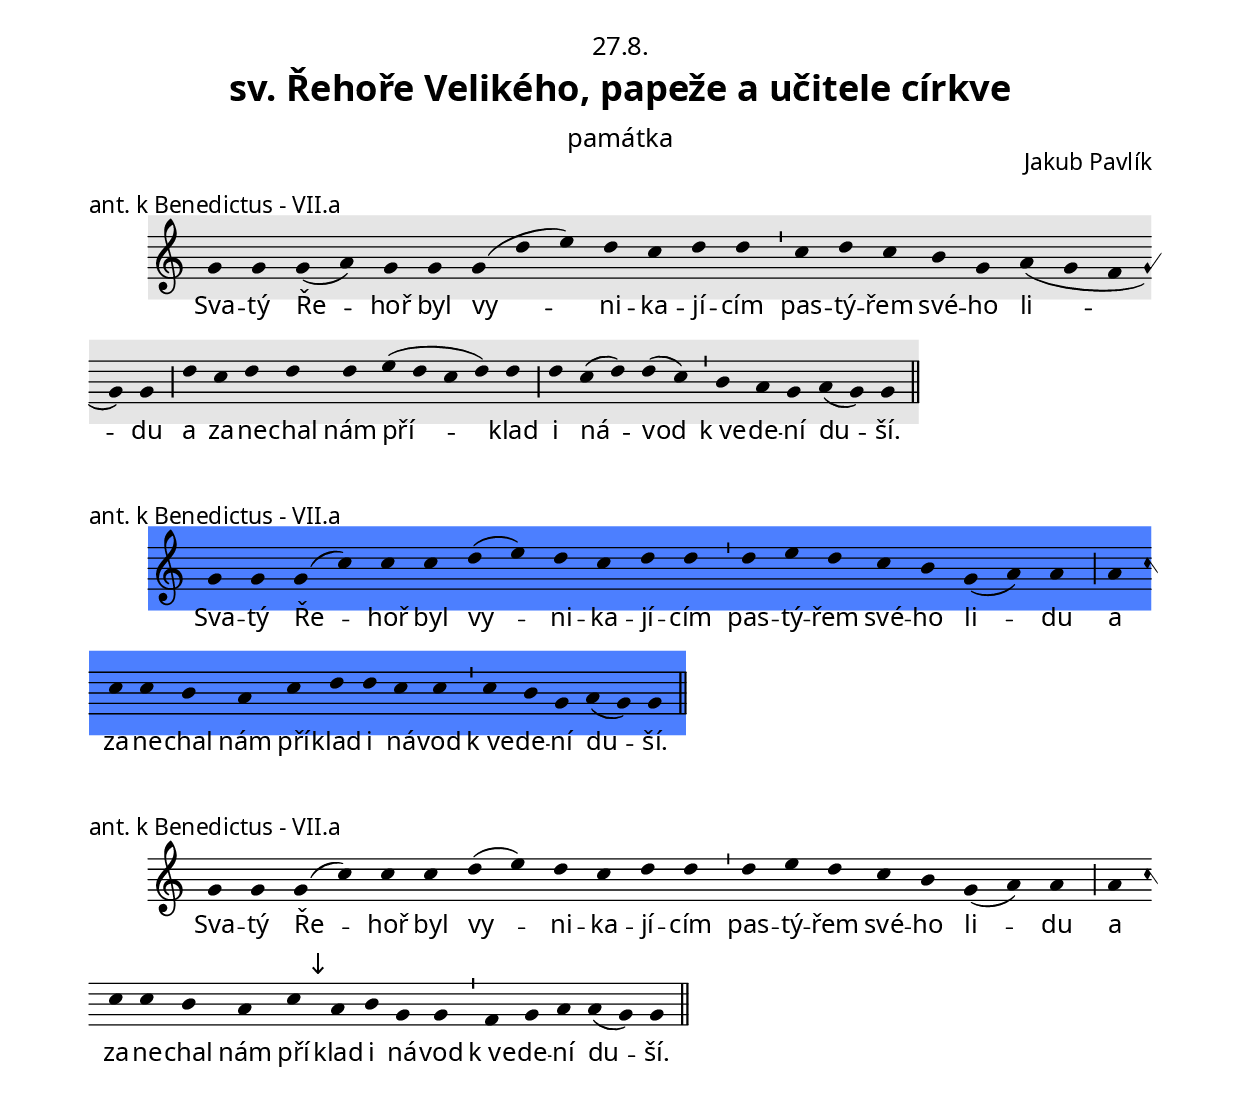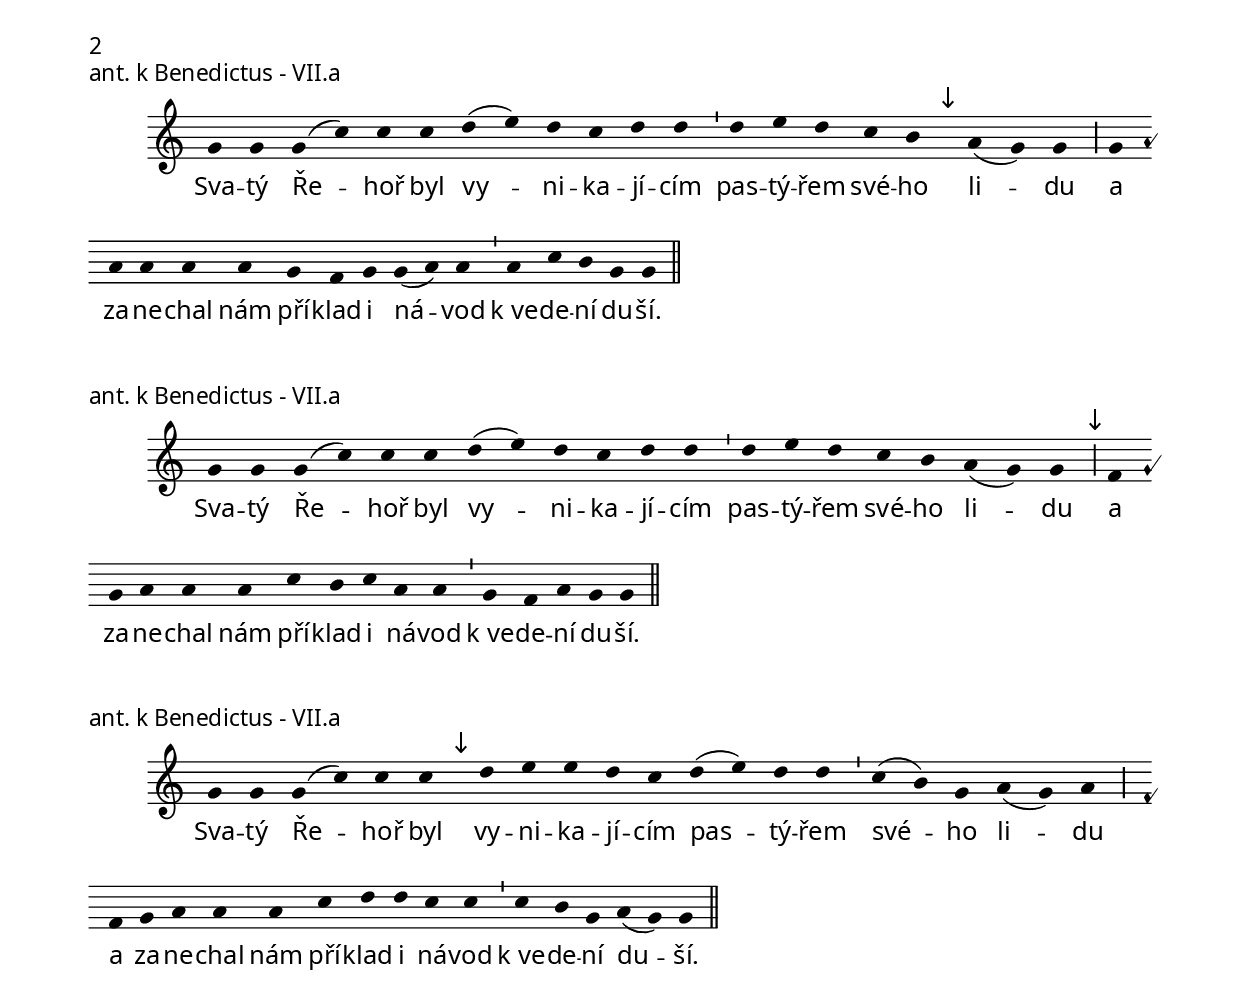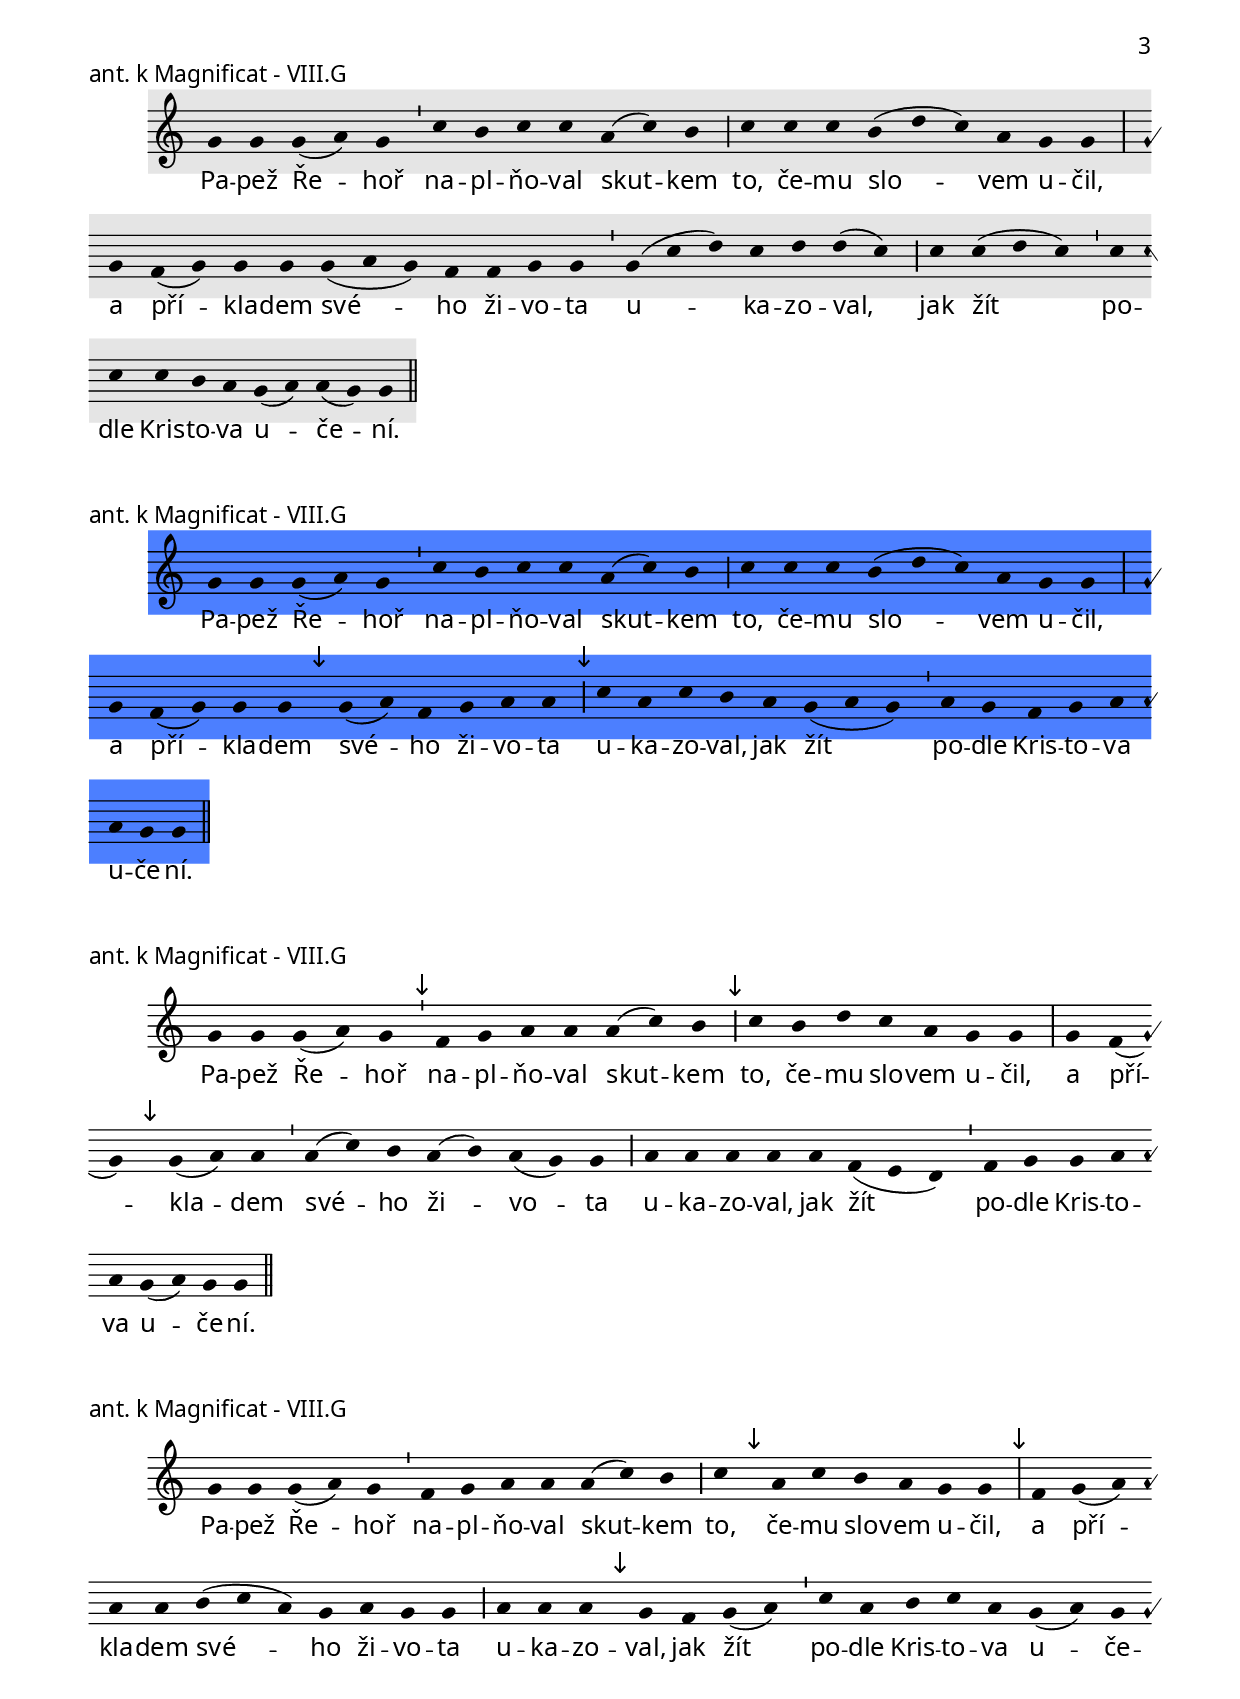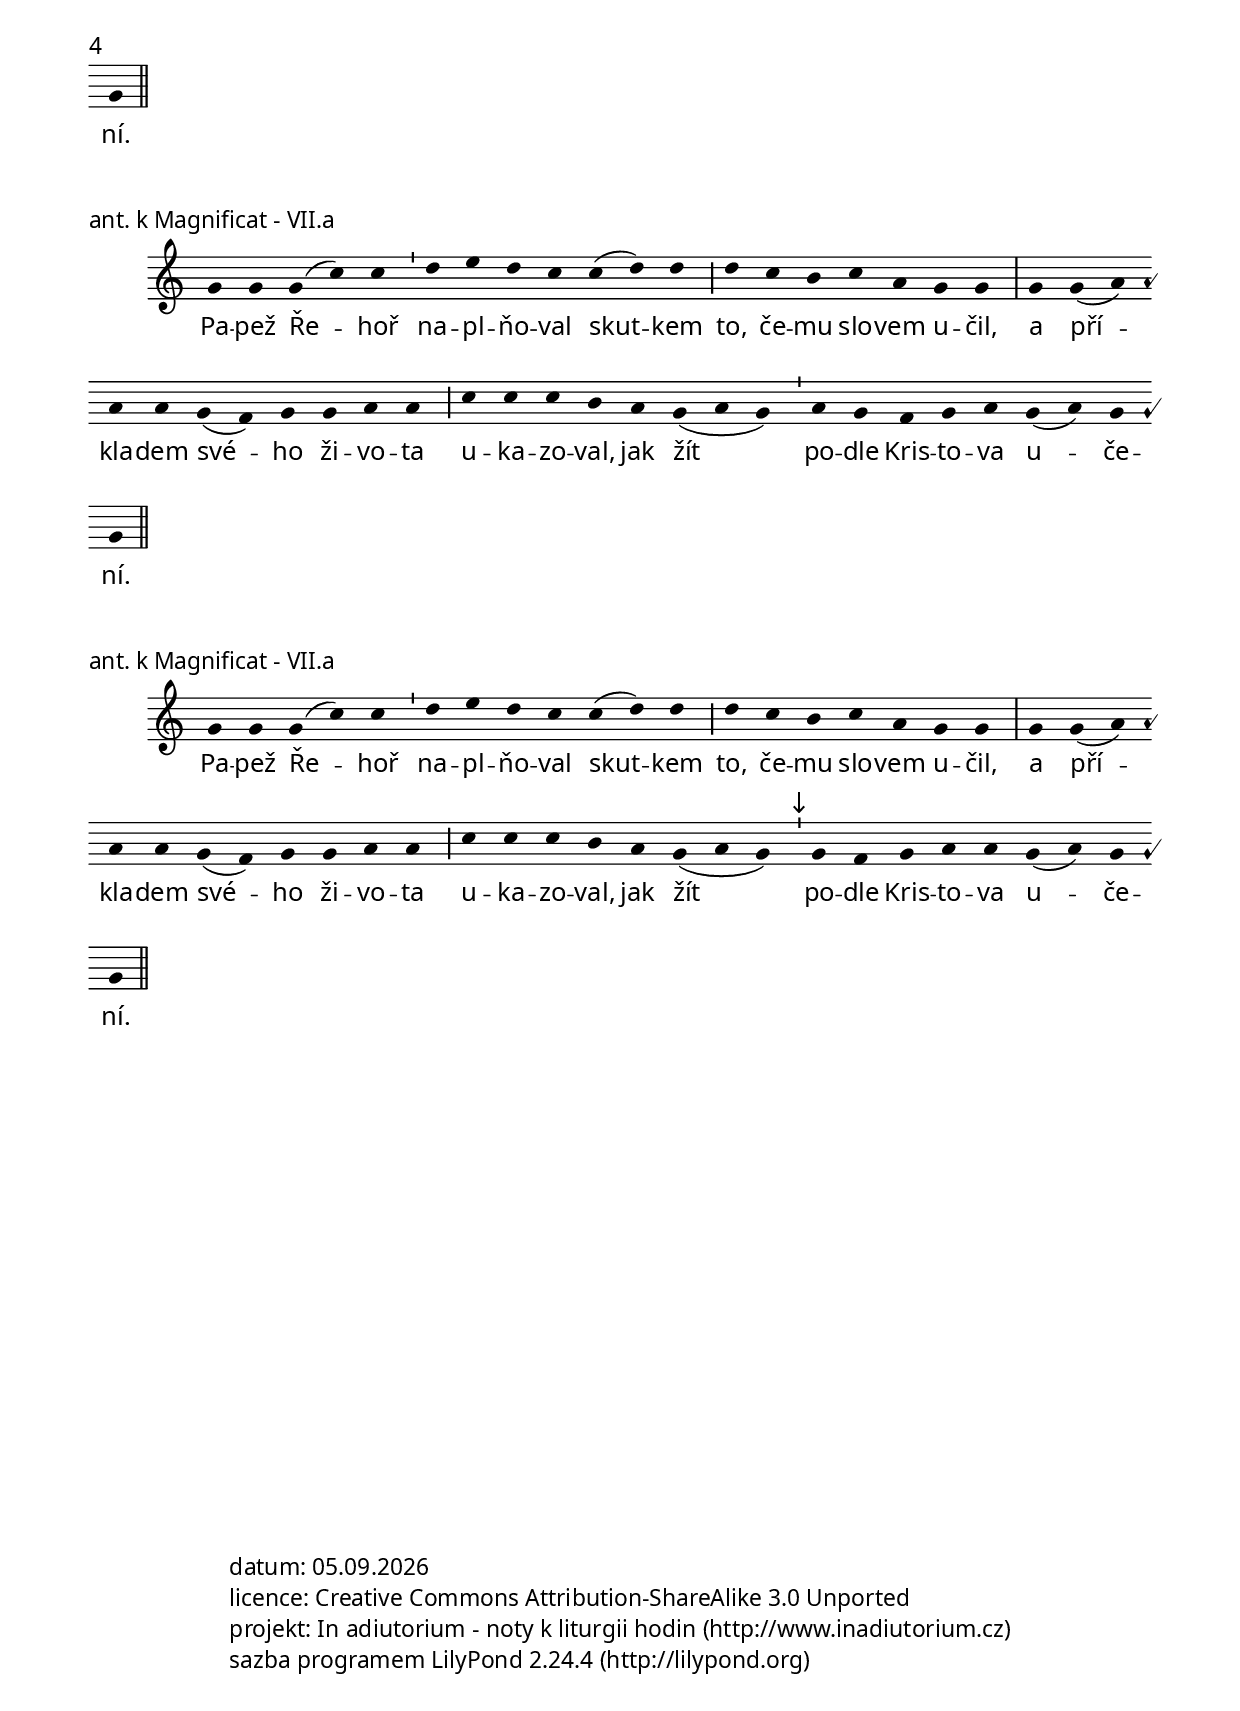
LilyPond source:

\version "2.17.0"

\include "../spolecne.ly"

\header {
  title = \markup\titleSvatek
            "sv. Řehoře Velikého, papeže a učitele církve"
            "památka"
            27.8.
  composer = "Jakub Pavlík"
}

\score {
  \relative c'' {
    \zvyraznovacSedy
    \choralniRezim
    g4 g g( a) g g g( d' e) d c d d \barMin
    c d c b g a( g f g) g \barMaior
    d' c d d d e( d c d) d \barMaior
    d c( d) d( c) \barMin b a g a( g) g \barFinalis
  }
  \addlyrics {
    Sva -- tý Ře -- hoř
    byl vy -- ni -- ka -- jí -- cím
    pas -- tý -- řem své -- ho li -- du
    a za -- ne -- chal nám pří -- klad
    i ná -- vod k_ve -- de -- ní du -- ší.
  }
  \header {
    quid = "ant. k Benedictus"
    modus = "VII"
    differentia = "a"
    psalmus = ""
    placet = "lépe"
    id = "rch-aben"
    piece = \markup {\sestavTitulekBezZalmu}
  }
}

\score {
  \relative c'' {
    \zvyraznovacModry
    \choralniRezim
    g4 g g( c) c c d( e) d c d d \barMin
    d e d c b g( a) a \barMaior
    a c c b a c d d c c \barMin
    c b g a( g) g \barFinalis
  }
  \addlyrics {
    Sva -- tý Ře -- hoř byl vy -- ni -- ka -- jí -- cím
    pas -- tý -- řem své -- ho li -- du
    a za -- ne -- chal nám pří -- klad i ná -- vod
    k_ve -- de -- ní du -- ší.
  }
  \header {
    quid = "ant. k Benedictus"
    modus = "VII"
    differentia = "a"
    psalmus = ""
    id = "rch-aben"
    piece = \markup {\sestavTitulekBezZalmu}
  }
}

\score {
  \relative c'' {
    \choralniRezim
    g4 g g( c) c c d( e) d c d d \barMin
    d e d c b g( a) a \barMaior
    a c c b a c \mark\sipka a b g g \barMin
    f g a a( g) g \barFinalis
  }
  \addlyrics {
    Sva -- tý Ře -- hoř byl vy -- ni -- ka -- jí -- cím
    pas -- tý -- řem své -- ho li -- du
    a za -- ne -- chal nám pří -- klad i ná -- vod
    k_ve -- de -- ní du -- ší.
  }
  \header {
    quid = "ant. k Benedictus"
    modus = "VII"
    differentia = "a"
    psalmus = ""
    id = "rch-aben"
    piece = \markup {\sestavTitulekBezZalmu}
  }
}

\score {
  \relative c'' {
    \choralniRezim
    g4 g g( c) c c d( e) d c d d \barMin
    d e d c b \mark\sipka a( g) g \barMaior
    g a a a a g f g g( a) a \barMin
    a c b g g \barFinalis
  }
  \addlyrics {
    Sva -- tý Ře -- hoř byl vy -- ni -- ka -- jí -- cím
    pas -- tý -- řem své -- ho li -- du
    a za -- ne -- chal nám pří -- klad i ná -- vod
    k_ve -- de -- ní du -- ší.
  }
  \header {
    quid = "ant. k Benedictus"
    modus = "VII"
    differentia = "a"
    psalmus = ""
    id = "rch-aben"
    piece = \markup {\sestavTitulekBezZalmu}
  }
}

\score {
  \relative c'' {
    \choralniRezim
    g4 g g( c) c c d( e) d c d d \barMin
    d e d c b a( g) g \barMaior
    \mark\sipka f g a a a c b c a a \barMin
    g f a g g \barFinalis
  }
  \addlyrics {
    Sva -- tý Ře -- hoř byl vy -- ni -- ka -- jí -- cím
    pas -- tý -- řem své -- ho li -- du
    a za -- ne -- chal nám pří -- klad i ná -- vod
    k_ve -- de -- ní du -- ší.
  }
  \header {
    quid = "ant. k Benedictus"
    modus = "VII"
    differentia = "a"
    psalmus = ""
    id = "rch-aben"
    piece = \markup {\sestavTitulekBezZalmu}
  }
}

\score {
  \relative c'' {
    \choralniRezim
    g4 g g( c) c c \mark\sipka d e e d c d( e) d d \barMin
    c( b) g a( g) a \barMaior
    f g a a a c d d c c \barMin
    c b g a( g) g \barFinalis
  }
  \addlyrics {
    Sva -- tý Ře -- hoř byl vy -- ni -- ka -- jí -- cím pas -- tý -- řem
    své -- ho li -- du
    a za -- ne -- chal nám pří -- klad i ná -- vod
    k_ve -- de -- ní du -- ší.
  }
  \header {
    quid = "ant. k Benedictus"
    modus = "VII"
    differentia = "a"
    psalmus = ""
    id = "rch-aben"
    piece = \markup {\sestavTitulekBezZalmu}
  }
}

\pageBreak

\score {
  \relative c'' {
    \zvyraznovacSedy
    \choralniRezim
    g4 g g( a) g \barMin
    c b c c a( c) b \barMaior
    c c c b( d c) a g g \barMax
    g f( g) g g g( a g) f f g g \barMin
    g( c d) c d d( c) \barMaior
    c c( d c) \barMin c c c b a g( a) a( g) g \barFinalis
  }
  \addlyrics {
    Pa -- pež Ře -- hoř
    na -- pl -- ňo -- val skut -- kem to,
    če -- mu slo -- vem u -- čil,
    a pří -- kla -- dem své -- ho ži -- vo -- ta
    u -- ka -- zo -- val,
    jak žít po -- dle Kris -- to -- va u -- če -- ní.
  }
  \header {
    quid = "ant. k Magnificat"
    modus = "VIII"
    differentia = "G"
    psalmus = ""
    id = "ne-amag"
    piece = \markup {\sestavTitulekBezZalmu}
  }
}

\score {
  \relative c'' {
    \zvyraznovacModry
    \choralniRezim
    g4 g g( a) g \barMin
    c b c c a( c) b \barMaior
    c c c b( d c) a g g \barMax
    g f( g) g g \mark\sipka g( a) f g a a \barMaior
    \mark\sipka c a c b a g( a g) \barMin
    a g f g a a g g \barFinalis
  }
  \addlyrics {
    Pa -- pež Ře -- hoř
    na -- pl -- ňo -- val skut -- kem to,
    če -- mu slo -- vem u -- čil,
    a pří -- kla -- dem své -- ho ži -- vo -- ta
    u -- ka -- zo -- val, jak žít
    po -- dle Kris -- to -- va u -- če -- ní.
  }
  \header {
    quid = "ant. k Magnificat"
    modus = "VIII"
    differentia = "G"
    psalmus = ""
    id = "ne-amag"
    piece = \markup {\sestavTitulekBezZalmu}
  }
}

\score {
  \relative c'' {
    \choralniRezim
    g4 g g( a) g \barMin
    \mark\sipka f g a a a( c) b \barMaior
    \mark\sipka c b d c a g g \barMax
    g f( g) \mark\sipka g( a) a \barMin
    a( c) b a( b) a( g) g \barMaior
    a a a a a f( e d) \barMin
    f g g a a g( a) g g \barFinalis
  }
  \addlyrics {
    Pa -- pež Ře -- hoř
    na -- pl -- ňo -- val skut -- kem to,
    če -- mu slo -- vem u -- čil,
    a pří -- kla -- dem
    své -- ho ži -- vo -- ta
    u -- ka -- zo -- val, jak žít
    po -- dle Kris -- to -- va u -- če -- ní.
  }
  \header {
    quid = "ant. k Magnificat"
    modus = "VIII"
    differentia = "G"
    psalmus = ""
    id = "ne-amag"
    piece = \markup {\sestavTitulekBezZalmu}
  }
}

\score {
  \relative c'' {
    \choralniRezim
    g4 g g( a) g \barMin
    f g a a a( c) b \barMaior
    c \mark\sipka a c b a g g \barMax
    \mark\sipka f g( a) a a
    b( c a) g a g g \barMaior
    a a a \mark\sipka g f g( a) \barMin
    c a b c a g( a) g g \barFinalis
  }
  \addlyrics {
    Pa -- pež Ře -- hoř
    na -- pl -- ňo -- val skut -- kem to,
    če -- mu slo -- vem u -- čil,
    a pří -- kla -- dem
    své -- ho ži -- vo -- ta
    u -- ka -- zo -- val, jak žít
    po -- dle Kris -- to -- va u -- če -- ní.
  }
  \header {
    quid = "ant. k Magnificat"
    modus = "VIII"
    differentia = "G"
    psalmus = ""
    id = "ne-amag"
    piece = \markup {\sestavTitulekBezZalmu}
  }
}

\score {
  \relative c'' {
    \choralniRezim
    g4 g g( c) c \barMin
    d e d c c( d) d \barMaior
    d c b c a g g \barMax
    g g( a) a a g( f) g g a a \barMaior
    c c c b a g( a g) \barMin
    a g f g a g( a) g g \barFinalis
  }
  \addlyrics {
    Pa -- pež Ře -- hoř
    na -- pl -- ňo -- val skut -- kem to,
    če -- mu slo -- vem u -- čil,
    a pří -- kla -- dem své -- ho ži -- vo -- ta
    u -- ka -- zo -- val, jak žít
    po -- dle Kris -- to -- va u -- če -- ní.
  }
  \header {
    quid = "ant. k Magnificat"
    modus = "VII"
    differentia = "a"
    psalmus = ""
    id = "ne-amag"
    piece = \markup {\sestavTitulekBezZalmu}
  }
}

\score {
  \relative c'' {
    \choralniRezim
    g4 g g( c) c \barMin
    d e d c c( d) d \barMaior
    d c b c a g g \barMax
    g g( a) a a g( f) g g a a \barMaior
    c c c b a g( a g) \barMin
    \mark\sipka g f g a a g( a) g g \barFinalis
  }
  \addlyrics {
    Pa -- pež Ře -- hoř
    na -- pl -- ňo -- val skut -- kem to,
    če -- mu slo -- vem u -- čil,
    a pří -- kla -- dem své -- ho ži -- vo -- ta
    u -- ka -- zo -- val, jak žít
    po -- dle Kris -- to -- va u -- če -- ní.
  }
  \header {
    quid = "ant. k Magnificat"
    modus = "VII"
    differentia = "a"
    psalmus = ""
    id = "ne-amag"
    piece = \markup {\sestavTitulekBezZalmu}
  }
}